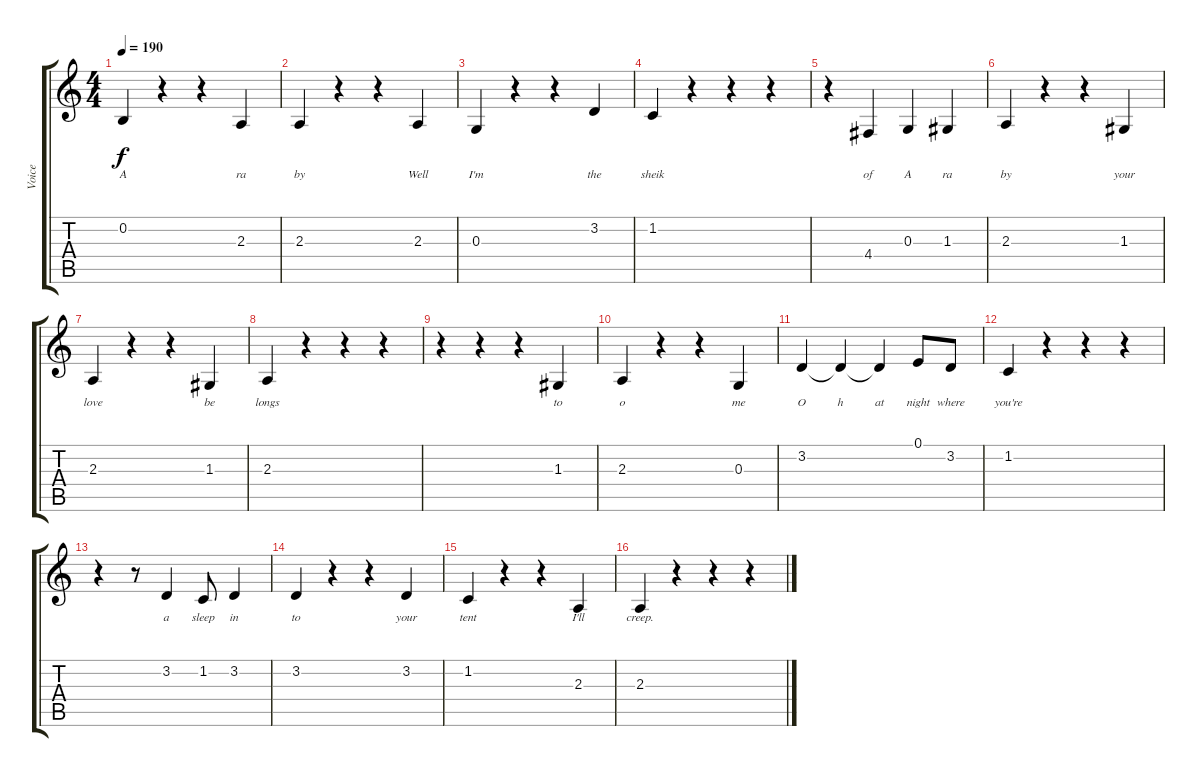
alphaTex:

\track ("Voice" "Voice") {instrument accordion}
\staff {score tabs}
\tuning (E4 B3 G3 D3 A2 E2) {hide}
\ts (4 4)
\tempo 190
\clef g2
\ks c
0.2.4{lyrics (0 "A") lyrics (1 "") lyrics (2 "") lyrics (3 "") lyrics (4 "") dy f} r.4 r.4 2.3.4{lyrics (0 "ra") lyrics (1 "") lyrics (2 "") lyrics (3 "") lyrics (4 "")} |
2.3.4{lyrics (0 "by") lyrics (1 "") lyrics (2 "") lyrics (3 "") lyrics (4 "")} r.4 r.4 2.3.4{lyrics (0 "Well") lyrics (1 "") lyrics (2 "") lyrics (3 "") lyrics (4 "")} |
0.3.4{lyrics (0 "I'm") lyrics (1 "") lyrics (2 "") lyrics (3 "") lyrics (4 "")} r.4 r.4 3.2.4{lyrics (0 "the") lyrics (1 "") lyrics (2 "") lyrics (3 "") lyrics (4 "")} |
1.2.4{lyrics (0 "sheik") lyrics (1 "") lyrics (2 "") lyrics (3 "") lyrics (4 "")} r.4 r.4 r.4 |
r.4 4.4.4{lyrics (0 "of") lyrics (1 "") lyrics (2 "") lyrics (3 "") lyrics (4 "")} 0.3.4{lyrics (0 "A") lyrics (1 "") lyrics (2 "") lyrics (3 "") lyrics (4 "")} 1.3.4{lyrics (0 "ra") lyrics (1 "") lyrics (2 "") lyrics (3 "") lyrics (4 "")} |
2.3.4{lyrics (0 "by") lyrics (1 "") lyrics (2 "") lyrics (3 "") lyrics (4 "")} r.4 r.4 1.3.4{lyrics (0 "your") lyrics (1 "") lyrics (2 "") lyrics (3 "") lyrics (4 "")} |
2.3.4{lyrics (0 "love") lyrics (1 "") lyrics (2 "") lyrics (3 "") lyrics (4 "")} r.4 r.4 1.3.4{lyrics (0 "be") lyrics (1 "") lyrics (2 "") lyrics (3 "") lyrics (4 "")} |
2.3.4{lyrics (0 "longs") lyrics (1 "") lyrics (2 "") lyrics (3 "") lyrics (4 "")} r.4 r.4 r.4 |
r.4 r.4 r.4 1.3.4{lyrics (0 "to") lyrics (1 "") lyrics (2 "") lyrics (3 "") lyrics (4 "")} |
2.3.4{lyrics (0 "o") lyrics (1 "") lyrics (2 "") lyrics (3 "") lyrics (4 "")} r.4 r.4 0.3.4{lyrics (0 "me") lyrics (1 "") lyrics (2 "") lyrics (3 "") lyrics (4 "")} |
3.2.4{lyrics (0 "O") lyrics (1 "") lyrics (2 "") lyrics (3 "") lyrics (4 "")} 3.2{t}.4{lyrics (0 "h") lyrics (1 "") lyrics (2 "") lyrics (3 "") lyrics (4 "")} 3.2{t}.4{lyrics (0 "at") lyrics (1 "") lyrics (2 "") lyrics (3 "") lyrics (4 "")} 0.1.8{lyrics (0 "night") lyrics (1 "") lyrics (2 "") lyrics (3 "") lyrics (4 "")} 3.2.8{lyrics (0 "where") lyrics (1 "") lyrics (2 "") lyrics (3 "") lyrics (4 "")} |
1.2.4{lyrics (0 "you're") lyrics (1 "") lyrics (2 "") lyrics (3 "") lyrics (4 "")} r.4 r.4 r.4 |
r.4 r.8 3.2.4{lyrics (0 "a") lyrics (1 "") lyrics (2 "") lyrics (3 "") lyrics (4 "")} 1.2.8{lyrics (0 "sleep") lyrics (1 "") lyrics (2 "") lyrics (3 "") lyrics (4 "")} 3.2.4{lyrics (0 "in") lyrics (1 "") lyrics (2 "") lyrics (3 "") lyrics (4 "")} |
3.2.4{lyrics (0 "to") lyrics (1 "") lyrics (2 "") lyrics (3 "") lyrics (4 "")} r.4 r.4 3.2.4{lyrics (0 "your") lyrics (1 "") lyrics (2 "") lyrics (3 "") lyrics (4 "")} |
1.2.4{lyrics (0 "tent") lyrics (1 "") lyrics (2 "") lyrics (3 "") lyrics (4 "")} r.4 r.4 2.3.4{lyrics (0 "I'll") lyrics (1 "") lyrics (2 "") lyrics (3 "") lyrics (4 "")} |
2.3.4{lyrics (0 "creep.") lyrics (1 "") lyrics (2 "") lyrics (3 "") lyrics (4 "")} r.4 r.4 r.4
